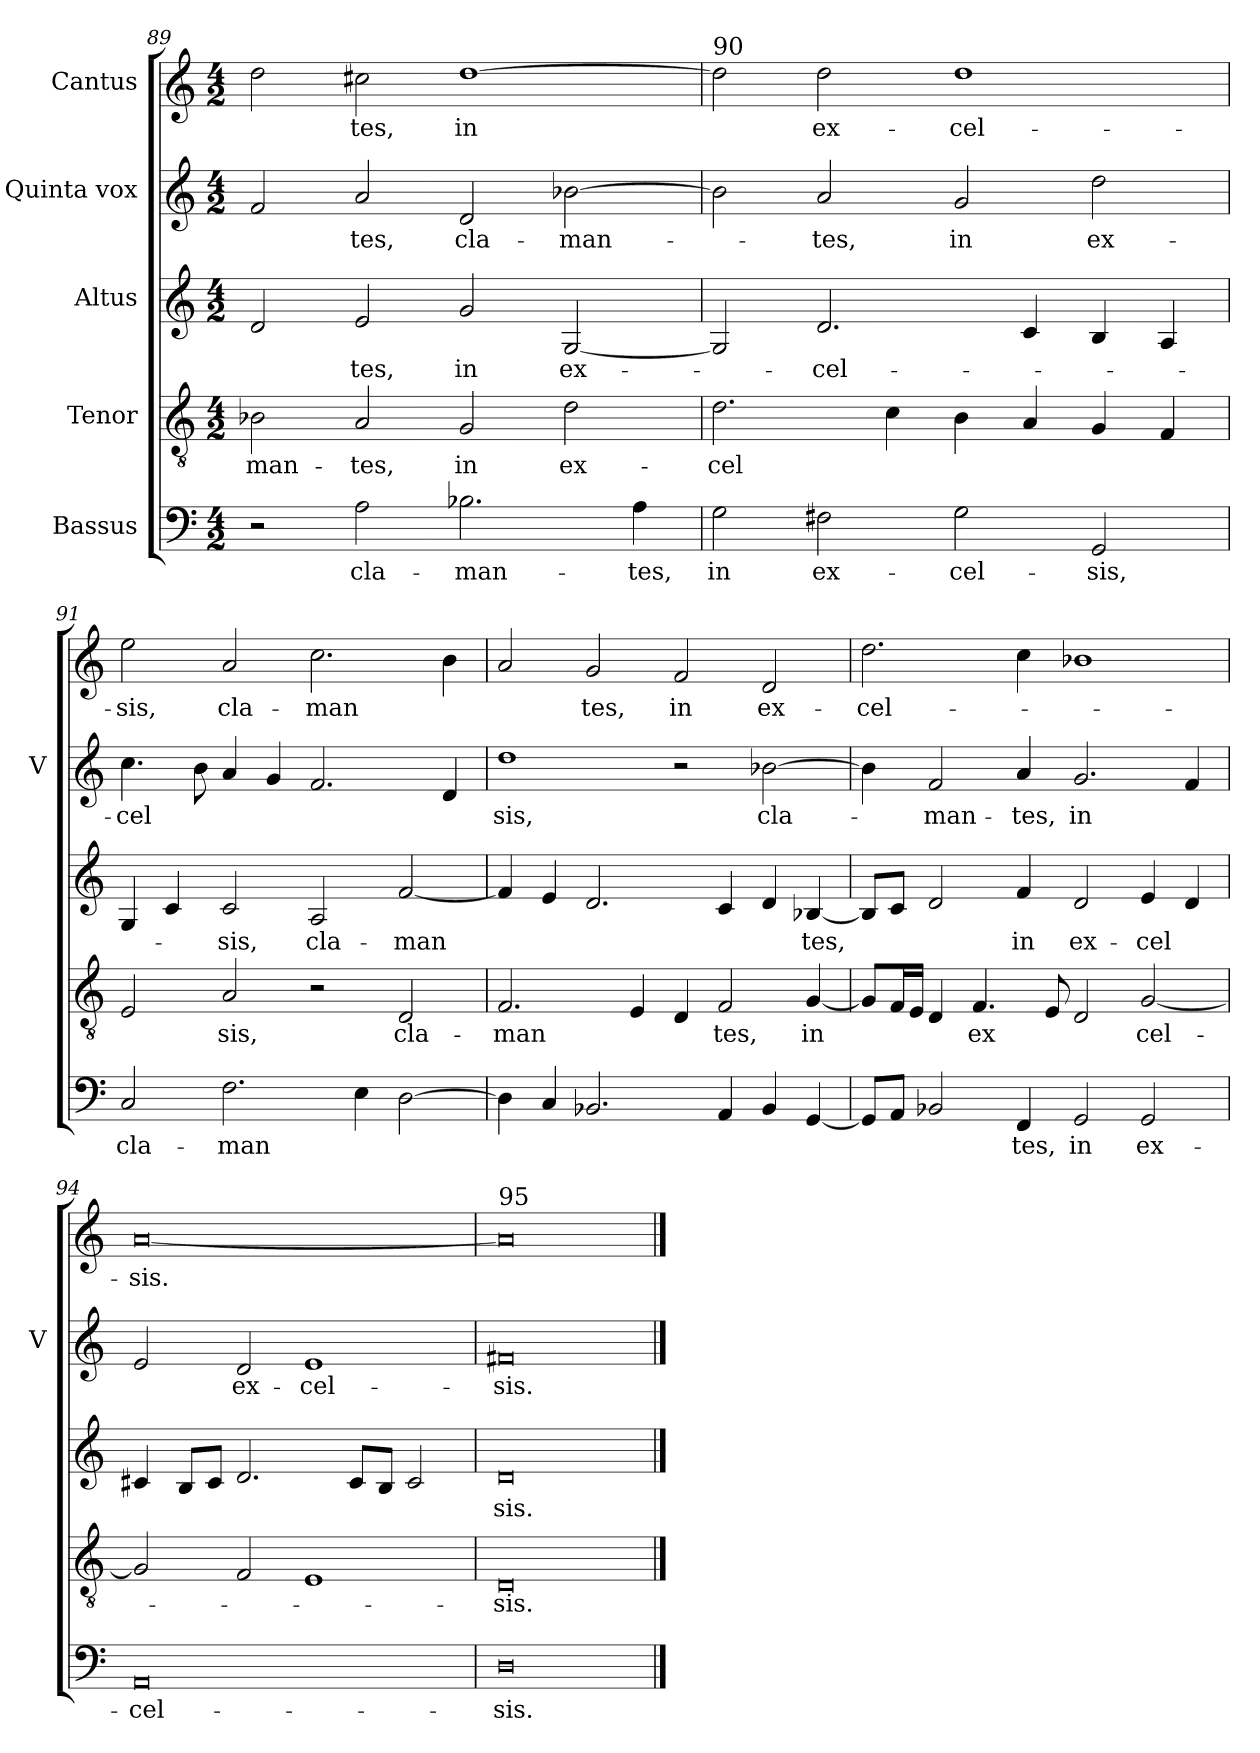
**kern	**text	**kern	**text	**kern	**text	**kern	**text	**kern	**text
*part5	*part5	*part4	*part4	*part3	*part3	*part2	*part2	*part1	*part1
*staff5	*staff5	*staff4	*staff4	*staff3	*staff3	*staff2	*staff2	*staff1	*staff1
*I"Bassus	*	*I"Tenor	*	*I"Altus	*	*I"Quinta vox	*	*I"Cantus	*
*	*	*	*	*	*	*I'V	*	*	*
*clefF4	*	*clefGv2	*	*clefG2	*	*clefG2	*	*clefG2	*
*k[]	*	*k[]	*	*k[]	*	*k[]	*	*k[]	*
*M4/2	*	*M4/2	*	*M4/2	*	*M4/2	*	*M4/2	*
=89	=89	=89	=89	=89	=89	=89	=89	=89	=89
!	!	!	!LO:LY:b	!	!LO:LY:b	!	!	!	!LO:LY:b
2r	.	2B-X\	man-	2d/	-	2f/	.	2dd\	-
!	!LO:LY:b	!	!LO:LY:b	!	!LO:LY:b	!	!LO:LY:b	!	!LO:LY:b
2A\	cla-	2A/	tes,	2e/	tes,	2a/	tes,	2cc#X\	tes,
!	!LO:LY:b	!	!LO:LY:b	!	!LO:LY:b	!	!LO:LY:b	!	!LO:LY:b
2.B-X\	man-	2G/	in	2g/	in	2d/	cla-	[1dd	in
!	!	!	!LO:LY:b	!	!LO:LY:b	!	!LO:LY:b	!	!
.	.	2d\	ex-	[2G/	ex-	[2b-X\	man-	.	.
!	!LO:LY:b	!	!	!	!	!	!	!	!
4A\	tes,	.	.	.	.	.	.	.	.
=90	=90	=90	=90	=90	=90	=90	=90	=90	=90
!	!	!	!	!	!	!	!	!LO:TX:a:t=90	!
!	!LO:LY:b	!	!LO:LY:b	!	!	!	!	!	!
2G\	in	2.d\	cel	2G/]	.	2b-\]	.	2dd\]	.
!	!LO:LY:b	!	!	!	!LO:LY:b	!	!LO:LY:b	!	!LO:LY:b
2F#X\	ex-	.	.	2.d/	cel-	2a/	tes,	2dd\	ex-
.	.	4c\	.	.	.	.	.	.	.
!	!LO:LY:b	!	!	!	!	!	!LO:LY:b	!	!LO:LY:b
2G\	cel-	4B\	.	.	.	2g/	in	1dd	cel-
.	.	4A/	.	4c/	.	.	.	.	.
!	!LO:LY:b	!	!	!	!	!	!LO:LY:b	!	!
2GG/	sis,	4G/	.	4B/	.	2dd\	ex-	.	.
.	.	4F/	.	4A/	.	.	.	.	.
=91	=91	=91	=91	=91	=91	=91	=91	=91	=91
!	!LO:LY:b	!	!	!	!	!	!LO:LY:b	!	!LO:LY:b
2C/	cla-	2E/	.	4G/	.	4.cc\	cel	2ee\	sis,
.	.	.	.	4c/	.	.	.	.	.
.	.	.	.	.	.	8b\	.	.	.
!	!LO:LY:b	!	!LO:LY:b	!	!LO:LY:b	!	!	!	!LO:LY:b
2.F\	man-	2A/	sis,	2c/	sis,	4a/	.	2a/	cla-
.	.	.	.	.	.	4g/	.	.	.
!	!	!	!	!	!LO:LY:b	!	!	!	!LO:LY:b
.	.	2r	.	2A/	cla-	2.f/	.	2.cc\	man
4E\	.	.	.	.	.	.	.	.	.
!	!	!	!LO:LY:b	!	!LO:LY:b	!	!	!	!
[2D\	.	2D/	cla-	[2f/	man-	.	.	.	.
.	.	.	.	.	.	4d/	.	4b\	.
!!LO:LB:g=z
=92	=92	=92	=92	=92	=92	=92	=92	=92	=92
!	!LO:LY:b	!	!LO:LY:b	!	!LO:LY:b	!	!LO:LY:b	!	!LO:LY:b
4D\]	-	2.F/	man-	4f/]	-	1dd	sis,	2a/	-
4C/	.	.	.	4e/	.	.	.	.	.
!	!	!	!	!	!LO:LY:b	!	!	!	!LO:LY:b
2.BB-X/	.	.	.	2.d/	-	.	.	2g/	tes,
.	.	4E/	.	.	.	.	.	.	.
!	!	!	!LO:LY:b	!	!	!	!	!	!LO:LY:b
.	.	4D/	-	.	.	2r	.	2f/	in
!	!	!	!LO:LY:b	!	!LO:LY:b	!	!	!	!
4AA/	.	2F/	tes,	4c/	-	.	.	.	.
!	!	!	!	!	!	!	!LO:LY:b	!	!LO:LY:b
4BB-/	.	.	.	4d/	.	[2b-X\	cla-	2d/	ex-
!	!	!	!LO:LY:b	!	!LO:LY:b	!	!	!	!
[4GG/	.	[4G/	in	[4B-X/	tes,	.	.	.	.
=93	=93	=93	=93	=93	=93	=93	=93	=93	=93
!	!	!	!	!	!	!	!	!	!LO:LY:b
8GG/L]	.	8G/L]	.	8B-/L]	.	4b-\]	.	2.dd\	cel-
8AA/J	.	16F/L	.	8c/J	.	.	.	.	.
.	.	16E/JJ	.	.	.	.	.	.	.
!	!	!	!	!	!	!	!LO:LY:b	!	!
2BB-X/	.	4D/	.	2d/	.	2f/	man-	.	.
!	!	!	!LO:LY:b	!	!	!	!	!	!
.	.	4.F/	ex	.	.	.	.	.	.
!	!LO:LY:b	!	!	!	!LO:LY:b	!	!LO:LY:b	!	!
4FF/	tes,	.	.	4f/	in	4a/	tes,	4cc\	.
!	!	!	!LO:LY:b	!	!	!	!	!	!
.	.	8E/	-	.	.	.	.	.	.
!	!LO:LY:b	!	!	!	!LO:LY:b	!	!LO:LY:b	!	!
2GG/	in	2D/	.	2d/	ex-	2.g/	in	1b-X	.
!	!LO:LY:b	!	!LO:LY:b	!	!LO:LY:b	!	!	!	!
2GG/	ex-	[2G/	cel-	4e/	cel	.	.	.	.
.	.	.	.	4d/	.	4f/	.	.	.
=94	=94	=94	=94	=94	=94	=94	=94	=94	=94
!	!LO:LY:b	!	!	!	!	!	!	!	!LO:LY:b
0AA	cel-	2G/]	.	4c#X/	.	2e/	.	[0a	sis.
.	.	.	.	8B/L	.	.	.	.	.
.	.	.	.	8c#/J	.	.	.	.	.
!	!	!	!	!	!	!	!LO:LY:b	!	!
.	.	2F/	.	2.d/	.	2d/	ex-	.	.
!	!	!	!	!	!	!	!LO:LY:b	!	!
.	.	1E	.	.	.	1e	cel-	.	.
.	.	.	.	8c#/L	.	.	.	.	.
.	.	.	.	8B/J	.	.	.	.	.
.	.	.	.	2c#/	.	.	.	.	.
=95	=95	=95	=95	=95	=95	=95	=95	=95	=95
!	!	!	!	!	!	!	!	!LO:TX:a:t=95	!
!	!LO:LY:b	!	!LO:LY:b	!	!LO:LY:b	!	!LO:LY:b	!	!
0D	sis.	0D	sis.	0d	sis.	0f#X	sis.	0a]	.
==	==	==	==	==	==	==	==	==	==
*-	*-	*-	*-	*-	*-	*-	*-	*-	*-
